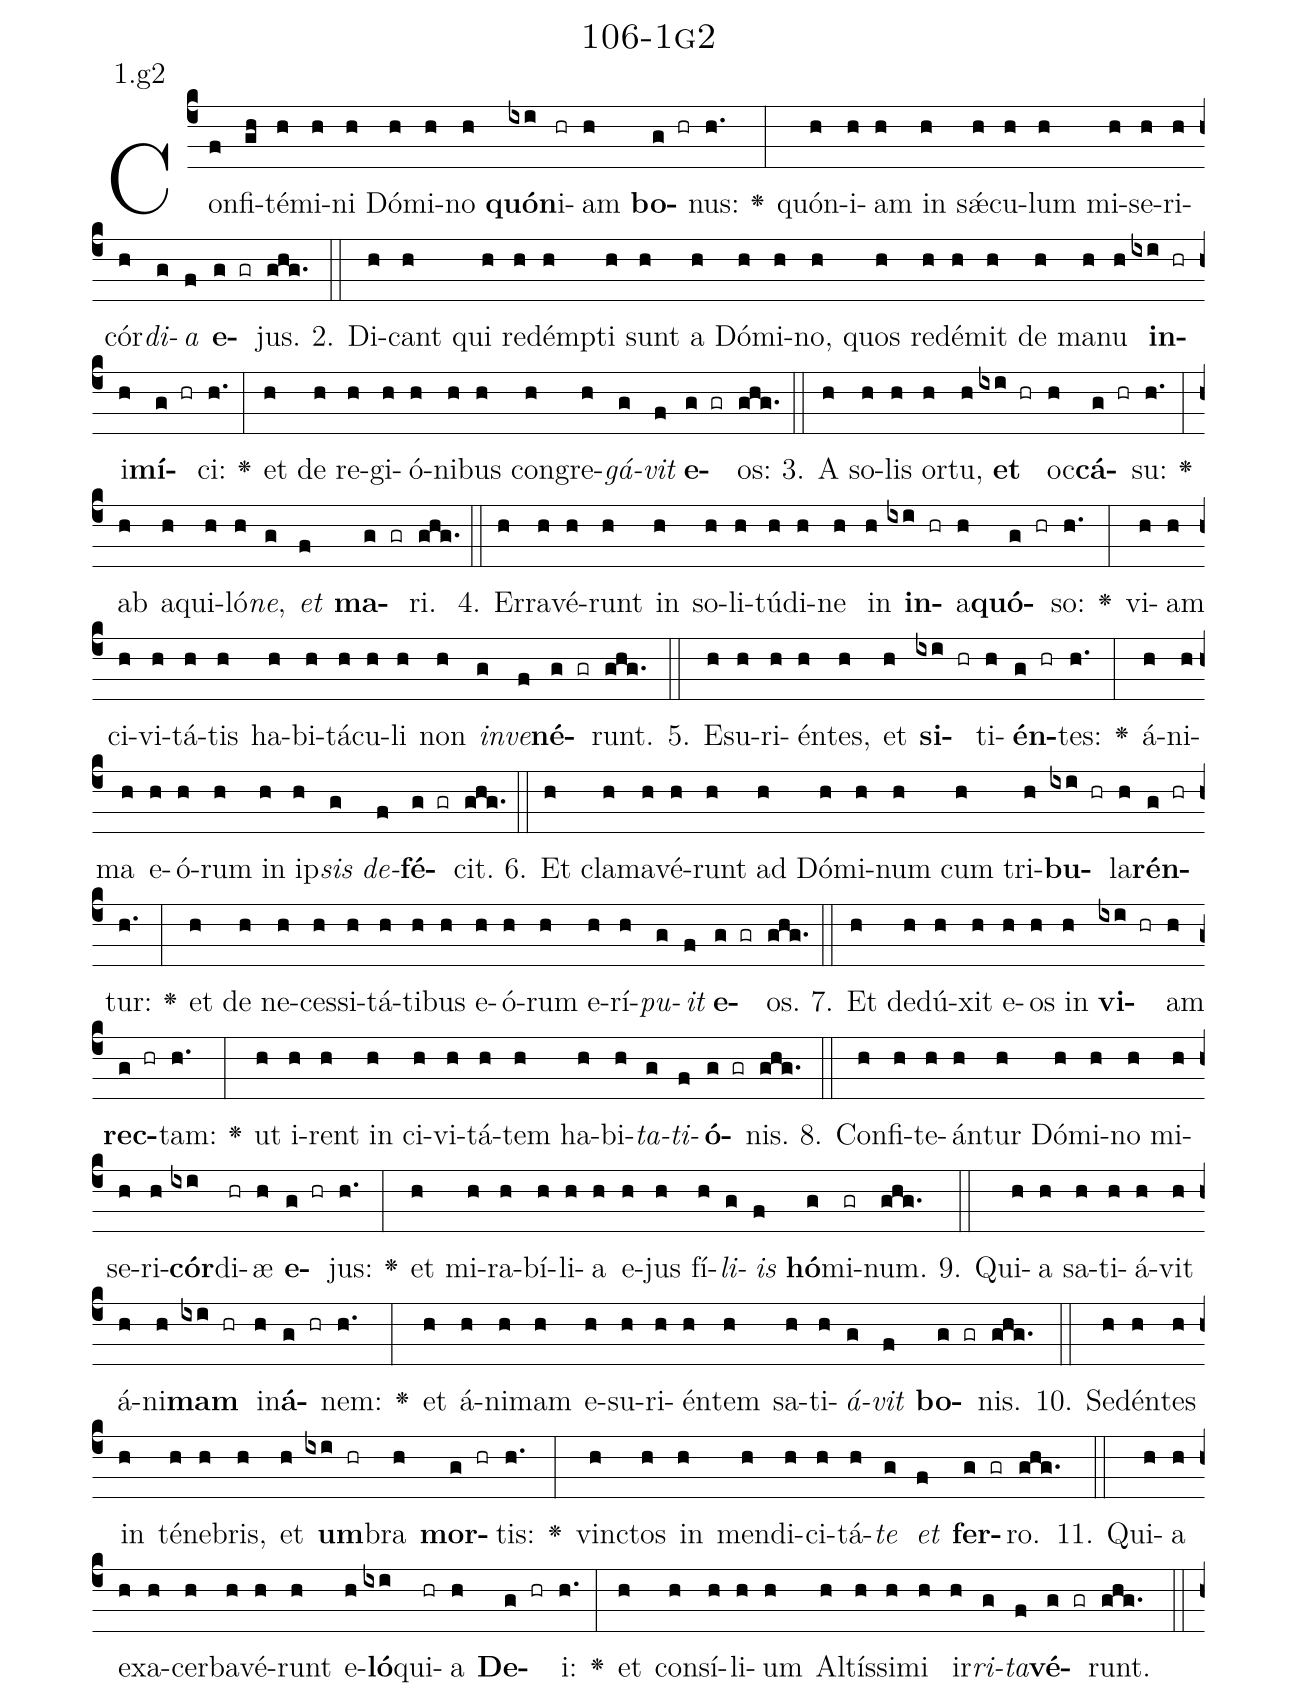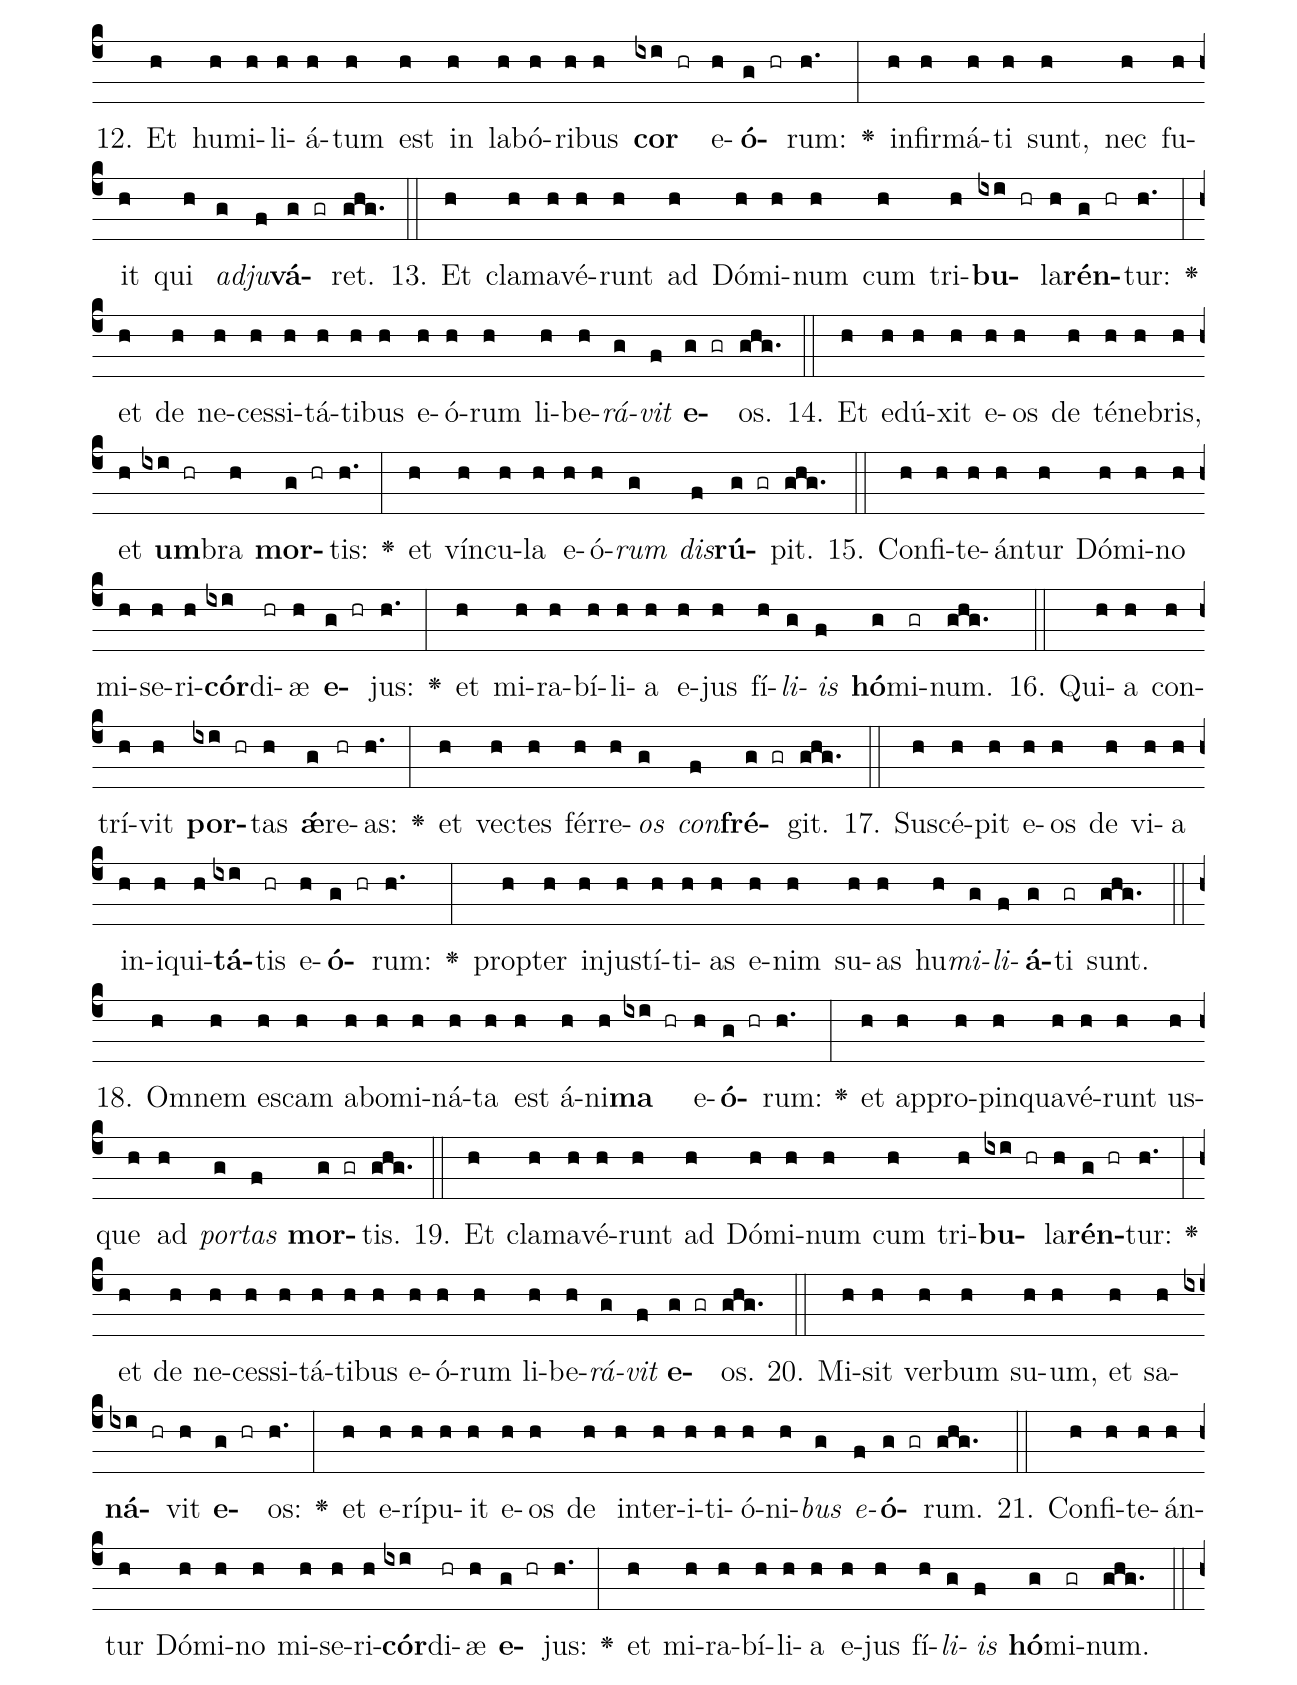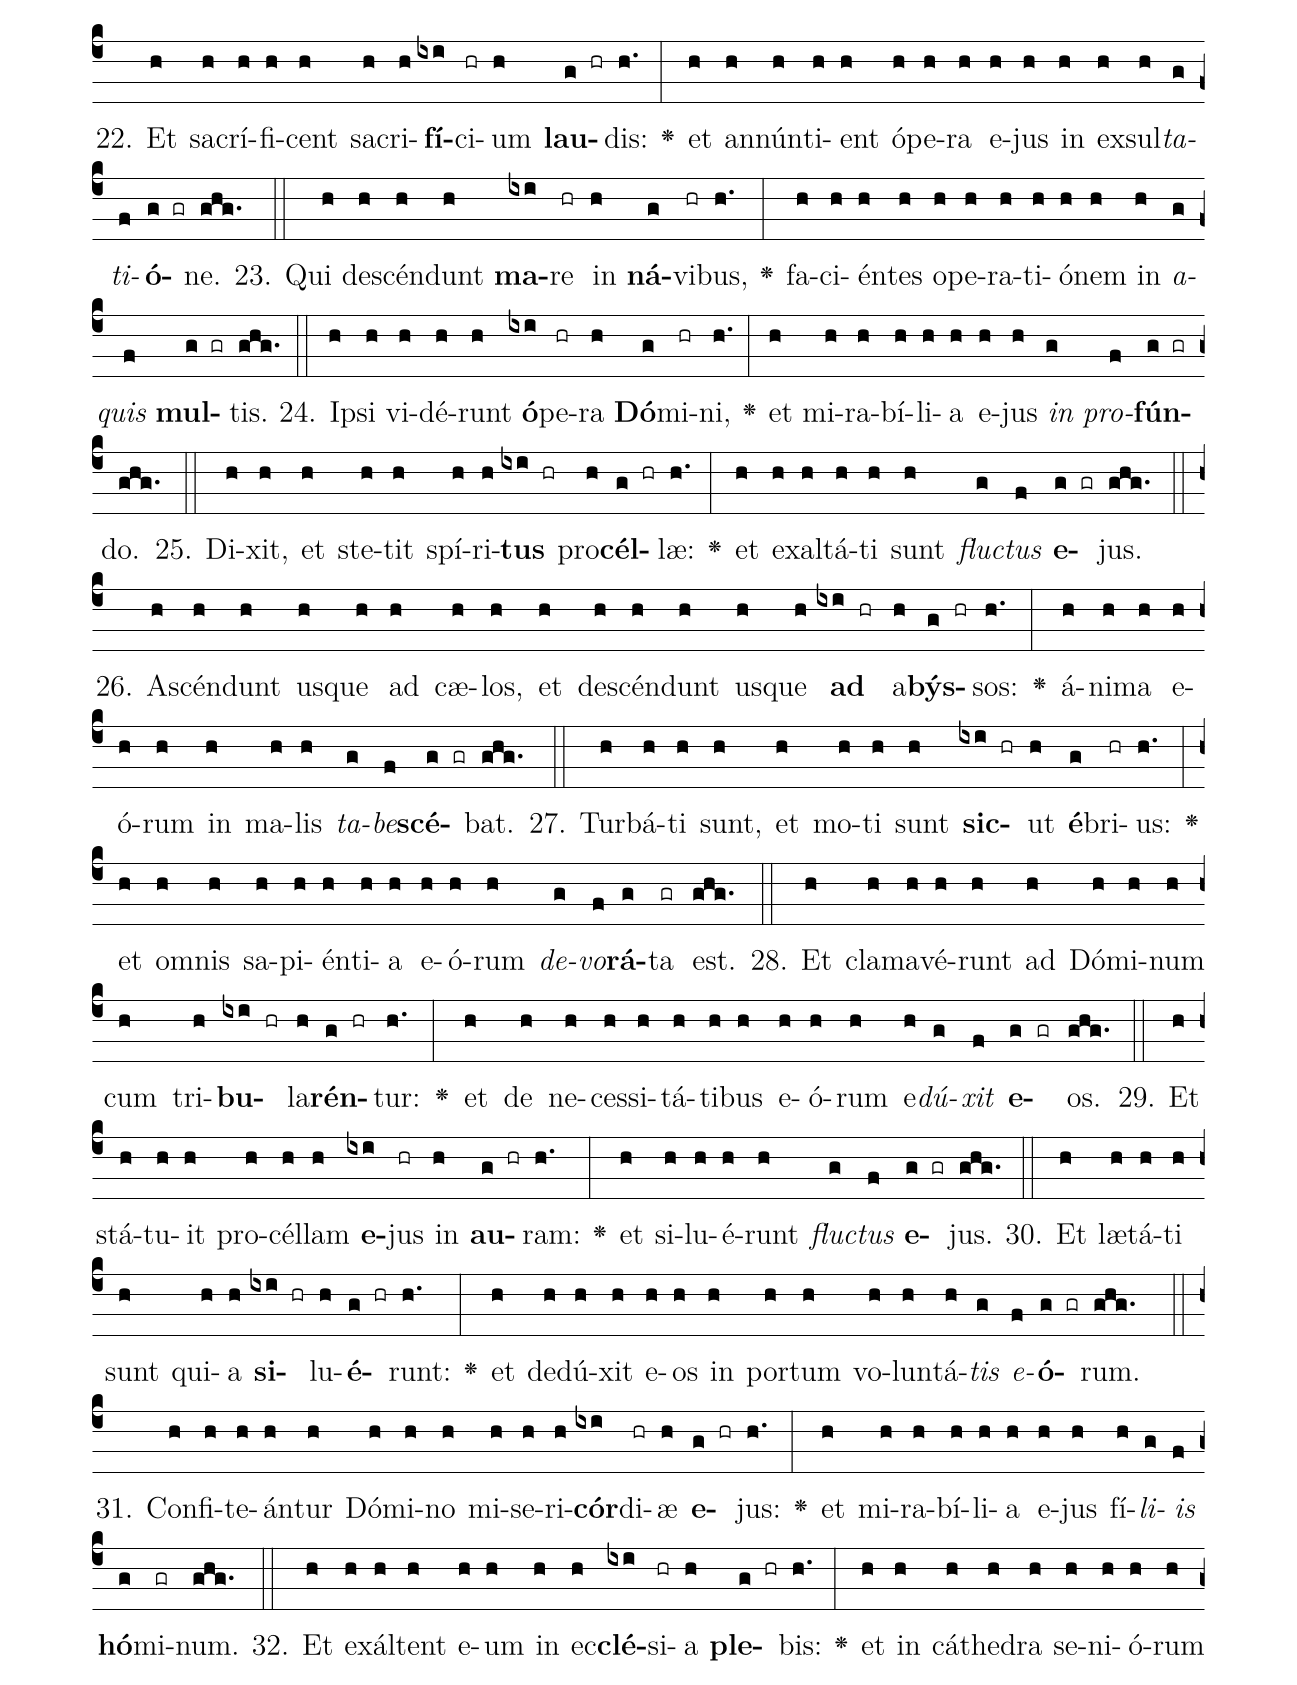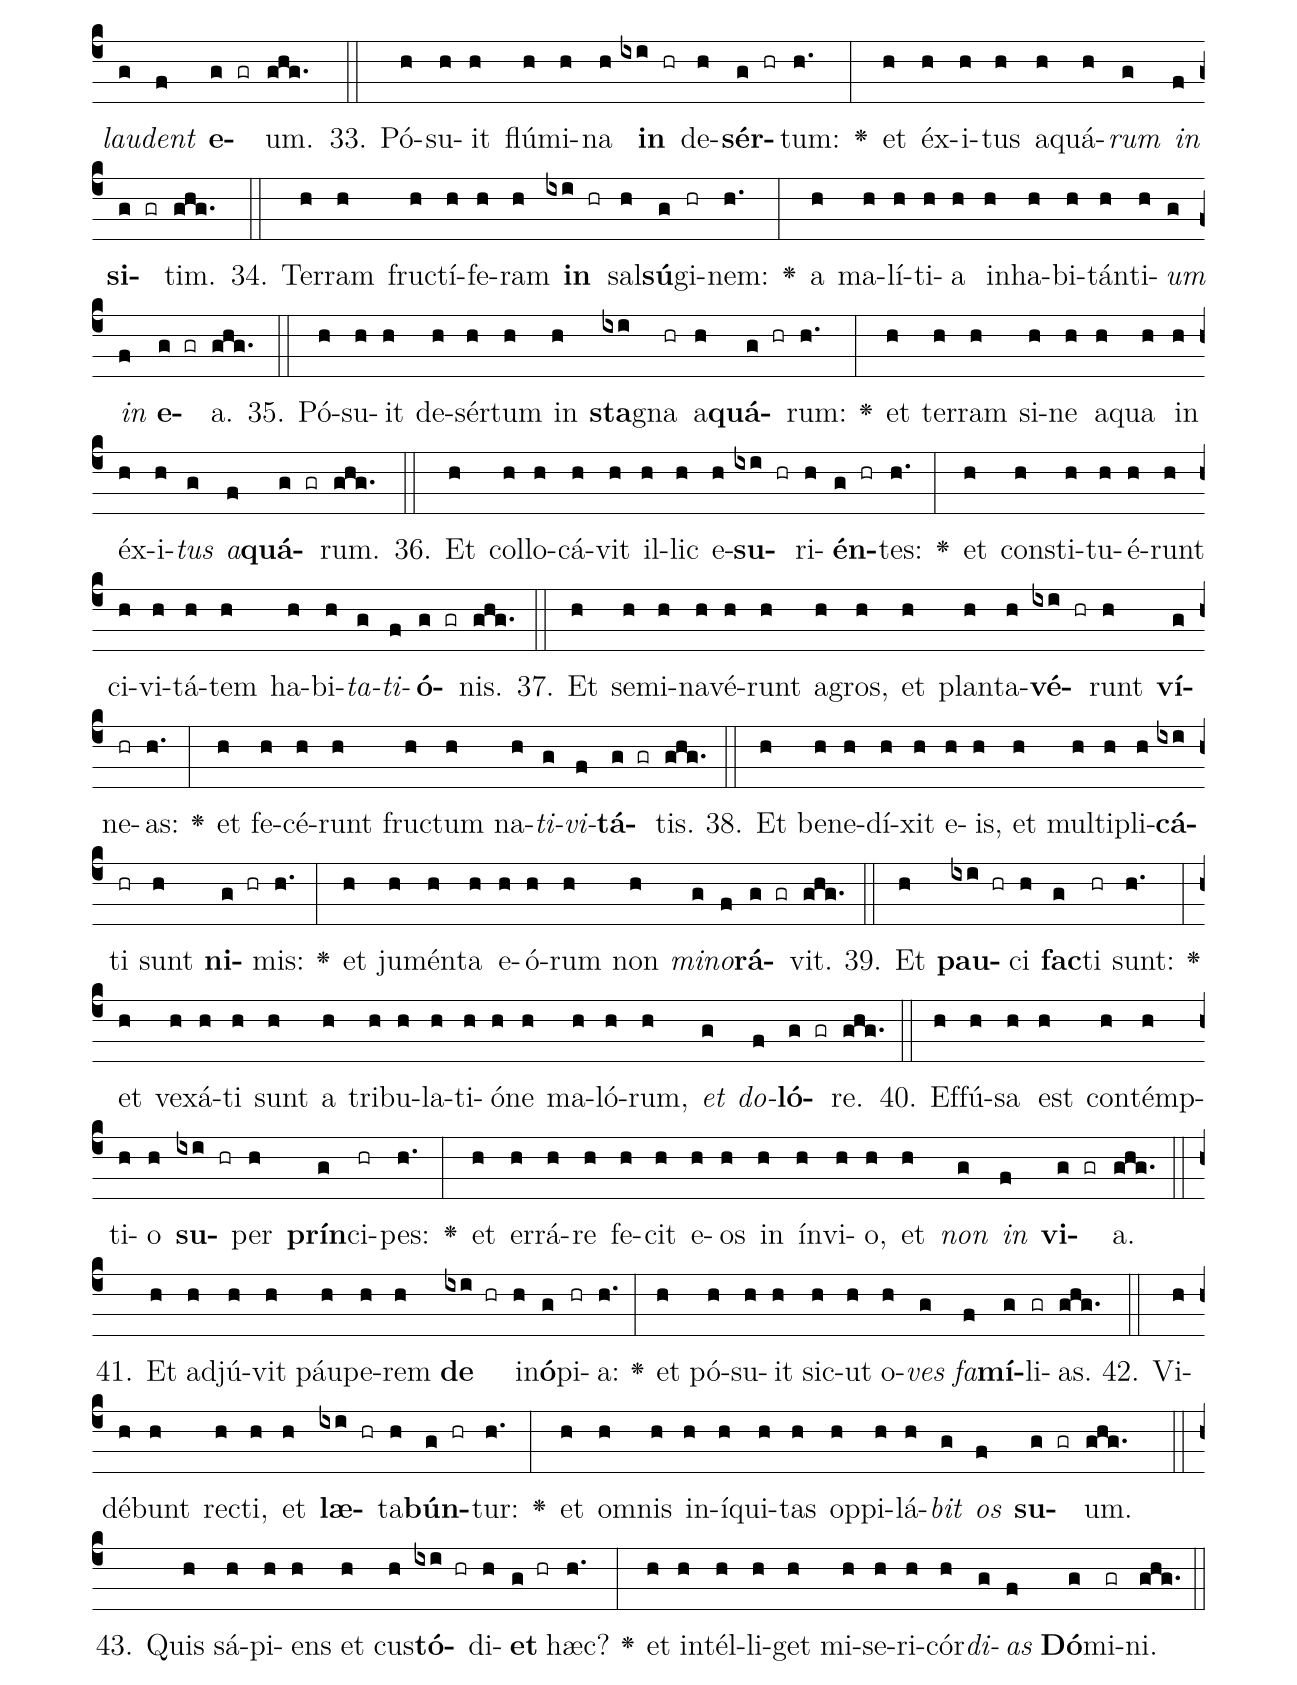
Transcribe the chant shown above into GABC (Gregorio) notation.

name: 106-1g2;
annotation: 1.g2;
%%
(c4)Con(f)fi(gh)té(h)mi(h)ni(h) Dó(h)mi(h)no(h) <b>quón</b>(ixi)i(hr)am(h) <b>bo</b>(g hr)nus:(h.) <v>\greheightstar</v>(:) quón(h)i(h)am(h) in(h) sǽ(h)cu(h)lum(h) mi(h)se(h)ri(h)cór(h)<i>di</i>(g)<i>a</i>(f) <b>e</b>(g gr)jus.(ghg.) (::)
2. Di(h)cant(h) qui(h) red(h)émp(h)ti(h) sunt(h) a(h) Dó(h)mi(h)no,(h) quos(h) red(h)é(h)mit(h) de(h) ma(h)nu(h) <b>in</b>(ixi hr)i(h)<b>mí</b>(g hr)ci:(h.) <v>\greheightstar</v>(:) et(h) de(h) re(h)gi(h)ó(h)ni(h)bus(h) con(h)gre(h)<i>gá</i>(g)<i>vit</i>(f) <b>e</b>(g gr)os:(ghg.) (::)
3. A(h) so(h)lis(h) or(h)tu,(h) <b>et</b>(ixi hr) oc(h)<b>cá</b>(g hr)su:(h.) <v>\greheightstar</v>(:) ab(h) a(h)qui(h)ló(h)<i>ne</i>,(g) <i>et</i>(f) <b>ma</b>(g gr)ri.(ghg.) (::)
4. Er(h)ra(h)vé(h)runt(h) in(h) so(h)li(h)tú(h)di(h)ne(h) in(h) <b>in</b>(ixi hr)a(h)<b>quó</b>(g hr)so:(h.) <v>\greheightstar</v>(:) vi(h)am(h) ci(h)vi(h)tá(h)tis(h) ha(h)bi(h)tá(h)cu(h)li(h) non(h) <i>in</i>(g)<i>ve</i>(f)<b>né</b>(g gr)runt.(ghg.) (::)
5. E(h)su(h)ri(h)én(h)tes,(h) et(h) <b>si</b>(ixi hr)ti(h)<b>én</b>(g hr)tes:(h.) <v>\greheightstar</v>(:) á(h)ni(h)ma(h) e(h)ó(h)rum(h) in(h) ip(h)<i>sis</i>(g) <i>de</i>(f)<b>fé</b>(g gr)cit.(ghg.) (::)
6. Et(h) cla(h)ma(h)vé(h)runt(h) ad(h) Dó(h)mi(h)num(h) cum(h) tri(h)<b>bu</b>(ixi hr)la(h)<b>rén</b>(g hr)tur:(h.) <v>\greheightstar</v>(:) et(h) de(h) ne(h)ces(h)si(h)tá(h)ti(h)bus(h) e(h)ó(h)rum(h) e(h)rí(h)<i>pu</i>(g)<i>it</i>(f) <b>e</b>(g gr)os.(ghg.) (::)
7. Et(h) de(h)dú(h)xit(h) e(h)os(h) in(h) <b>vi</b>(ixi hr)am(h) <b>rec</b>(g hr)tam:(h.) <v>\greheightstar</v>(:) ut(h) i(h)rent(h) in(h) ci(h)vi(h)tá(h)tem(h) ha(h)bi(h)<i>ta</i>(g)<i>ti</i>(f)<b>ó</b>(g gr)nis.(ghg.) (::)
8. Con(h)fi(h)te(h)án(h)tur(h) Dó(h)mi(h)no(h) mi(h)se(h)ri(h)<b>cór</b>(ixi)di(hr)æ(h) <b>e</b>(g hr)jus:(h.) <v>\greheightstar</v>(:) et(h) mi(h)ra(h)bí(h)li(h)a(h) e(h)jus(h) fí(h)<i>li</i>(g)<i>is</i>(f) <b>hó</b>(g)mi(gr)num.(ghg.) (::)
9. Qui(h)a(h) sa(h)ti(h)á(h)vit(h) á(h)ni(h)<b>mam</b>(ixi hr) in(h)<b>á</b>(g hr)nem:(h.) <v>\greheightstar</v>(:) et(h) á(h)ni(h)mam(h) e(h)su(h)ri(h)én(h)tem(h) sa(h)ti(h)<i>á</i>(g)<i>vit</i>(f) <b>bo</b>(g gr)nis.(ghg.) (::)
10. Se(h)dén(h)tes(h) in(h) té(h)ne(h)bris,(h) et(h) <b>um</b>(ixi hr)bra(h) <b>mor</b>(g hr)tis:(h.) <v>\greheightstar</v>(:) vinc(h)tos(h) in(h) men(h)di(h)ci(h)tá(h)<i>te</i>(g) <i>et</i>(f) <b>fer</b>(g gr)ro.(ghg.) (::)
11. Qui(h)a(h) ex(h)a(h)cer(h)ba(h)vé(h)runt(h) e(h)<b>ló</b>(ixi)qui(hr)a(h) <b>De</b>(g hr)i:(h.) <v>\greheightstar</v>(:) et(h) con(h)sí(h)li(h)um(h) Al(h)tís(h)si(h)mi(h) ir(h)<i>ri</i>(g)<i>ta</i>(f)<b>vé</b>(g gr)runt.(ghg.) (::)
12. Et(h) hu(h)mi(h)li(h)á(h)tum(h) est(h) in(h) la(h)bó(h)ri(h)bus(h) <b>cor</b>(ixi hr) e(h)<b>ó</b>(g hr)rum:(h.) <v>\greheightstar</v>(:) in(h)fir(h)má(h)ti(h) sunt,(h) nec(h) fu(h)it(h) qui(h) <i>ad</i>(g)<i>ju</i>(f)<b>vá</b>(g gr)ret.(ghg.) (::)
13. Et(h) cla(h)ma(h)vé(h)runt(h) ad(h) Dó(h)mi(h)num(h) cum(h) tri(h)<b>bu</b>(ixi hr)la(h)<b>rén</b>(g hr)tur:(h.) <v>\greheightstar</v>(:) et(h) de(h) ne(h)ces(h)si(h)tá(h)ti(h)bus(h) e(h)ó(h)rum(h) li(h)be(h)<i>rá</i>(g)<i>vit</i>(f) <b>e</b>(g gr)os.(ghg.) (::)
14. Et(h) e(h)dú(h)xit(h) e(h)os(h) de(h) té(h)ne(h)bris,(h) et(h) <b>um</b>(ixi hr)bra(h) <b>mor</b>(g hr)tis:(h.) <v>\greheightstar</v>(:) et(h) vín(h)cu(h)la(h) e(h)ó(h)<i>rum</i>(g) <i>dis</i>(f)<b>rú</b>(g gr)pit.(ghg.) (::)
15. Con(h)fi(h)te(h)án(h)tur(h) Dó(h)mi(h)no(h) mi(h)se(h)ri(h)<b>cór</b>(ixi)di(hr)æ(h) <b>e</b>(g hr)jus:(h.) <v>\greheightstar</v>(:) et(h) mi(h)ra(h)bí(h)li(h)a(h) e(h)jus(h) fí(h)<i>li</i>(g)<i>is</i>(f) <b>hó</b>(g)mi(gr)num.(ghg.) (::)
16. Qui(h)a(h) con(h)trí(h)vit(h) <b>por</b>(ixi hr)tas(h) <b>ǽ</b>(g)re(hr)as:(h.) <v>\greheightstar</v>(:) et(h) vec(h)tes(h) fér(h)re(h)<i>os</i>(g) <i>con</i>(f)<b>fré</b>(g gr)git.(ghg.) (::)
17. Su(h)scé(h)pit(h) e(h)os(h) de(h) vi(h)a(h) in(h)i(h)qui(h)<b>tá</b>(ixi)tis(hr) e(h)<b>ó</b>(g hr)rum:(h.) <v>\greheightstar</v>(:) prop(h)ter(h) in(h)jus(h)tí(h)ti(h)as(h) e(h)nim(h) su(h)as(h) hu(h)<i>mi</i>(g)<i>li</i>(f)<b>á</b>(g)ti(gr) sunt.(ghg.) (::)
18. Om(h)nem(h) es(h)cam(h) ab(h)o(h)mi(h)ná(h)ta(h) est(h) á(h)ni(h)<b>ma</b>(ixi hr) e(h)<b>ó</b>(g hr)rum:(h.) <v>\greheightstar</v>(:) et(h) ap(h)pro(h)pin(h)qua(h)vé(h)runt(h) us(h)que(h) ad(h) <i>por</i>(g)<i>tas</i>(f) <b>mor</b>(g gr)tis.(ghg.) (::)
19. Et(h) cla(h)ma(h)vé(h)runt(h) ad(h) Dó(h)mi(h)num(h) cum(h) tri(h)<b>bu</b>(ixi hr)la(h)<b>rén</b>(g hr)tur:(h.) <v>\greheightstar</v>(:) et(h) de(h) ne(h)ces(h)si(h)tá(h)ti(h)bus(h) e(h)ó(h)rum(h) li(h)be(h)<i>rá</i>(g)<i>vit</i>(f) <b>e</b>(g gr)os.(ghg.) (::)
20. Mi(h)sit(h) ver(h)bum(h) su(h)um,(h) et(h) sa(h)<b>ná</b>(ixi hr)vit(h) <b>e</b>(g hr)os:(h.) <v>\greheightstar</v>(:) et(h) e(h)rí(h)pu(h)it(h) e(h)os(h) de(h) in(h)ter(h)i(h)ti(h)ó(h)ni(h)<i>bus</i>(g) <i>e</i>(f)<b>ó</b>(g gr)rum.(ghg.) (::)
21. Con(h)fi(h)te(h)án(h)tur(h) Dó(h)mi(h)no(h) mi(h)se(h)ri(h)<b>cór</b>(ixi)di(hr)æ(h) <b>e</b>(g hr)jus:(h.) <v>\greheightstar</v>(:) et(h) mi(h)ra(h)bí(h)li(h)a(h) e(h)jus(h) fí(h)<i>li</i>(g)<i>is</i>(f) <b>hó</b>(g)mi(gr)num.(ghg.) (::)
22. Et(h) sa(h)crí(h)fi(h)cent(h) sa(h)cri(h)<b>fí</b>(ixi)ci(hr)um(h) <b>lau</b>(g hr)dis:(h.) <v>\greheightstar</v>(:) et(h) an(h)nún(h)ti(h)ent(h) ó(h)pe(h)ra(h) e(h)jus(h) in(h) ex(h)sul(h)<i>ta</i>(g)<i>ti</i>(f)<b>ó</b>(g gr)ne.(ghg.) (::)
23. Qui(h) de(h)scén(h)dunt(h) <b>ma</b>(ixi)re(hr) in(h) <b>ná</b>(g)vi(hr)bus,(h.) <v>\greheightstar</v>(:) fa(h)ci(h)én(h)tes(h) o(h)pe(h)ra(h)ti(h)ó(h)nem(h) in(h) <i>a</i>(g)<i>quis</i>(f) <b>mul</b>(g gr)tis.(ghg.) (::)
24. Ip(h)si(h) vi(h)dé(h)runt(h) <b>ó</b>(ixi)pe(hr)ra(h) <b>Dó</b>(g)mi(hr)ni,(h.) <v>\greheightstar</v>(:) et(h) mi(h)ra(h)bí(h)li(h)a(h) e(h)jus(h) <i>in</i>(g) <i>pro</i>(f)<b>fún</b>(g gr)do.(ghg.) (::)
25. Di(h)xit,(h) et(h) ste(h)tit(h) spí(h)ri(h)<b>tus</b>(ixi hr) pro(h)<b>cél</b>(g hr)læ:(h.) <v>\greheightstar</v>(:) et(h) ex(h)al(h)tá(h)ti(h) sunt(h) <i>fluc</i>(g)<i>tus</i>(f) <b>e</b>(g gr)jus.(ghg.) (::)
26. A(h)scén(h)dunt(h) us(h)que(h) ad(h) cæ(h)los,(h) et(h) de(h)scén(h)dunt(h) us(h)que(h) <b>ad</b>(ixi hr) a(h)<b>býs</b>(g hr)sos:(h.) <v>\greheightstar</v>(:) á(h)ni(h)ma(h) e(h)ó(h)rum(h) in(h) ma(h)lis(h) <i>ta</i>(g)<i>be</i>(f)<b>scé</b>(g gr)bat.(ghg.) (::)
27. Tur(h)bá(h)ti(h) sunt,(h) et(h) mo(h)ti(h) sunt(h) <b>sic</b>(ixi hr)ut(h) <b>é</b>(g)bri(hr)us:(h.) <v>\greheightstar</v>(:) et(h) om(h)nis(h) sa(h)pi(h)én(h)ti(h)a(h) e(h)ó(h)rum(h) <i>de</i>(g)<i>vo</i>(f)<b>rá</b>(g)ta(gr) est.(ghg.) (::)
28. Et(h) cla(h)ma(h)vé(h)runt(h) ad(h) Dó(h)mi(h)num(h) cum(h) tri(h)<b>bu</b>(ixi hr)la(h)<b>rén</b>(g hr)tur:(h.) <v>\greheightstar</v>(:) et(h) de(h) ne(h)ces(h)si(h)tá(h)ti(h)bus(h) e(h)ó(h)rum(h) e(h)<i>dú</i>(g)<i>xit</i>(f) <b>e</b>(g gr)os.(ghg.) (::)
29. Et(h) stá(h)tu(h)it(h) pro(h)cél(h)lam(h) <b>e</b>(ixi)jus(hr) in(h) <b>au</b>(g hr)ram:(h.) <v>\greheightstar</v>(:) et(h) si(h)lu(h)é(h)runt(h) <i>fluc</i>(g)<i>tus</i>(f) <b>e</b>(g gr)jus.(ghg.) (::)
30. Et(h) læ(h)tá(h)ti(h) sunt(h) qui(h)a(h) <b>si</b>(ixi hr)lu(h)<b>é</b>(g hr)runt:(h.) <v>\greheightstar</v>(:) et(h) de(h)dú(h)xit(h) e(h)os(h) in(h) por(h)tum(h) vo(h)lun(h)tá(h)<i>tis</i>(g) <i>e</i>(f)<b>ó</b>(g gr)rum.(ghg.) (::)
31. Con(h)fi(h)te(h)án(h)tur(h) Dó(h)mi(h)no(h) mi(h)se(h)ri(h)<b>cór</b>(ixi)di(hr)æ(h) <b>e</b>(g hr)jus:(h.) <v>\greheightstar</v>(:) et(h) mi(h)ra(h)bí(h)li(h)a(h) e(h)jus(h) fí(h)<i>li</i>(g)<i>is</i>(f) <b>hó</b>(g)mi(gr)num.(ghg.) (::)
32. Et(h) ex(h)ál(h)tent(h) e(h)um(h) in(h) ec(h)<b>clé</b>(ixi)si(hr)a(h) <b>ple</b>(g hr)bis:(h.) <v>\greheightstar</v>(:) et(h) in(h) cá(h)the(h)dra(h) se(h)ni(h)ó(h)rum(h) <i>lau</i>(g)<i>dent</i>(f) <b>e</b>(g gr)um.(ghg.) (::)
33. Pó(h)su(h)it(h) flú(h)mi(h)na(h) <b>in</b>(ixi hr) de(h)<b>sér</b>(g hr)tum:(h.) <v>\greheightstar</v>(:) et(h) éx(h)i(h)tus(h) a(h)quá(h)<i>rum</i>(g) <i>in</i>(f) <b>si</b>(g gr)tim.(ghg.) (::)
34. Ter(h)ram(h) fruc(h)tí(h)fe(h)ram(h) <b>in</b>(ixi hr) sal(h)<b>sú</b>(g)gi(hr)nem:(h.) <v>\greheightstar</v>(:) a(h) ma(h)lí(h)ti(h)a(h) in(h)ha(h)bi(h)tán(h)ti(h)<i>um</i>(g) <i>in</i>(f) <b>e</b>(g gr)a.(ghg.) (::)
35. Pó(h)su(h)it(h) de(h)sér(h)tum(h) in(h) <b>sta</b>(ixi)gna(hr) a(h)<b>quá</b>(g hr)rum:(h.) <v>\greheightstar</v>(:) et(h) ter(h)ram(h) si(h)ne(h) a(h)qua(h) in(h) éx(h)i(h)<i>tus</i>(g) <i>a</i>(f)<b>quá</b>(g gr)rum.(ghg.) (::)
36. Et(h) col(h)lo(h)cá(h)vit(h) il(h)lic(h) e(h)<b>su</b>(ixi hr)ri(h)<b>én</b>(g hr)tes:(h.) <v>\greheightstar</v>(:) et(h) con(h)sti(h)tu(h)é(h)runt(h) ci(h)vi(h)tá(h)tem(h) ha(h)bi(h)<i>ta</i>(g)<i>ti</i>(f)<b>ó</b>(g gr)nis.(ghg.) (::)
37. Et(h) se(h)mi(h)na(h)vé(h)runt(h) a(h)gros,(h) et(h) plan(h)ta(h)<b>vé</b>(ixi hr)runt(h) <b>ví</b>(g)ne(hr)as:(h.) <v>\greheightstar</v>(:) et(h) fe(h)cé(h)runt(h) fruc(h)tum(h) na(h)<i>ti</i>(g)<i>vi</i>(f)<b>tá</b>(g gr)tis.(ghg.) (::)
38. Et(h) be(h)ne(h)dí(h)xit(h) e(h)is,(h) et(h) mul(h)ti(h)pli(h)<b>cá</b>(ixi)ti(hr) sunt(h) <b>ni</b>(g hr)mis:(h.) <v>\greheightstar</v>(:) et(h) ju(h)mén(h)ta(h) e(h)ó(h)rum(h) non(h) <i>mi</i>(g)<i>no</i>(f)<b>rá</b>(g gr)vit.(ghg.) (::)
39. Et(h) <b>pau</b>(ixi hr)ci(h) <b>fac</b>(g)ti(hr) sunt:(h.) <v>\greheightstar</v>(:) et(h) ve(h)xá(h)ti(h) sunt(h) a(h) tri(h)bu(h)la(h)ti(h)ó(h)ne(h) ma(h)ló(h)rum,(h) <i>et</i>(g) <i>do</i>(f)<b>ló</b>(g gr)re.(ghg.) (::)
40. Ef(h)fú(h)sa(h) est(h) con(h)témp(h)ti(h)o(h) <b>su</b>(ixi hr)per(h) <b>prín</b>(g)ci(hr)pes:(h.) <v>\greheightstar</v>(:) et(h) er(h)rá(h)re(h) fe(h)cit(h) e(h)os(h) in(h) ín(h)vi(h)o,(h) et(h) <i>non</i>(g) <i>in</i>(f) <b>vi</b>(g gr)a.(ghg.) (::)
41. Et(h) ad(h)jú(h)vit(h) páu(h)pe(h)rem(h) <b>de</b>(ixi hr) in(h)<b>ó</b>(g)pi(hr)a:(h.) <v>\greheightstar</v>(:) et(h) pó(h)su(h)it(h) sic(h)ut(h) o(h)<i>ves</i>(g) <i>fa</i>(f)<b>mí</b>(g)li(gr)as.(ghg.) (::)
42. Vi(h)dé(h)bunt(h) rec(h)ti,(h) et(h) <b>læ</b>(ixi hr)ta(h)<b>bún</b>(g hr)tur:(h.) <v>\greheightstar</v>(:) et(h) om(h)nis(h) in(h)í(h)qui(h)tas(h) op(h)pi(h)lá(h)<i>bit</i>(g) <i>os</i>(f) <b>su</b>(g gr)um.(ghg.) (::)
43. Quis(h) sá(h)pi(h)ens(h) et(h) cus(h)<b>tó</b>(ixi hr)di(h)<b>et</b>(g hr) hæc?(h.) <v>\greheightstar</v>(:) et(h) in(h)tél(h)li(h)get(h) mi(h)se(h)ri(h)cór(h)<i>di</i>(g)<i>as</i>(f) <b>Dó</b>(g)mi(gr)ni.(ghg.) (::)
